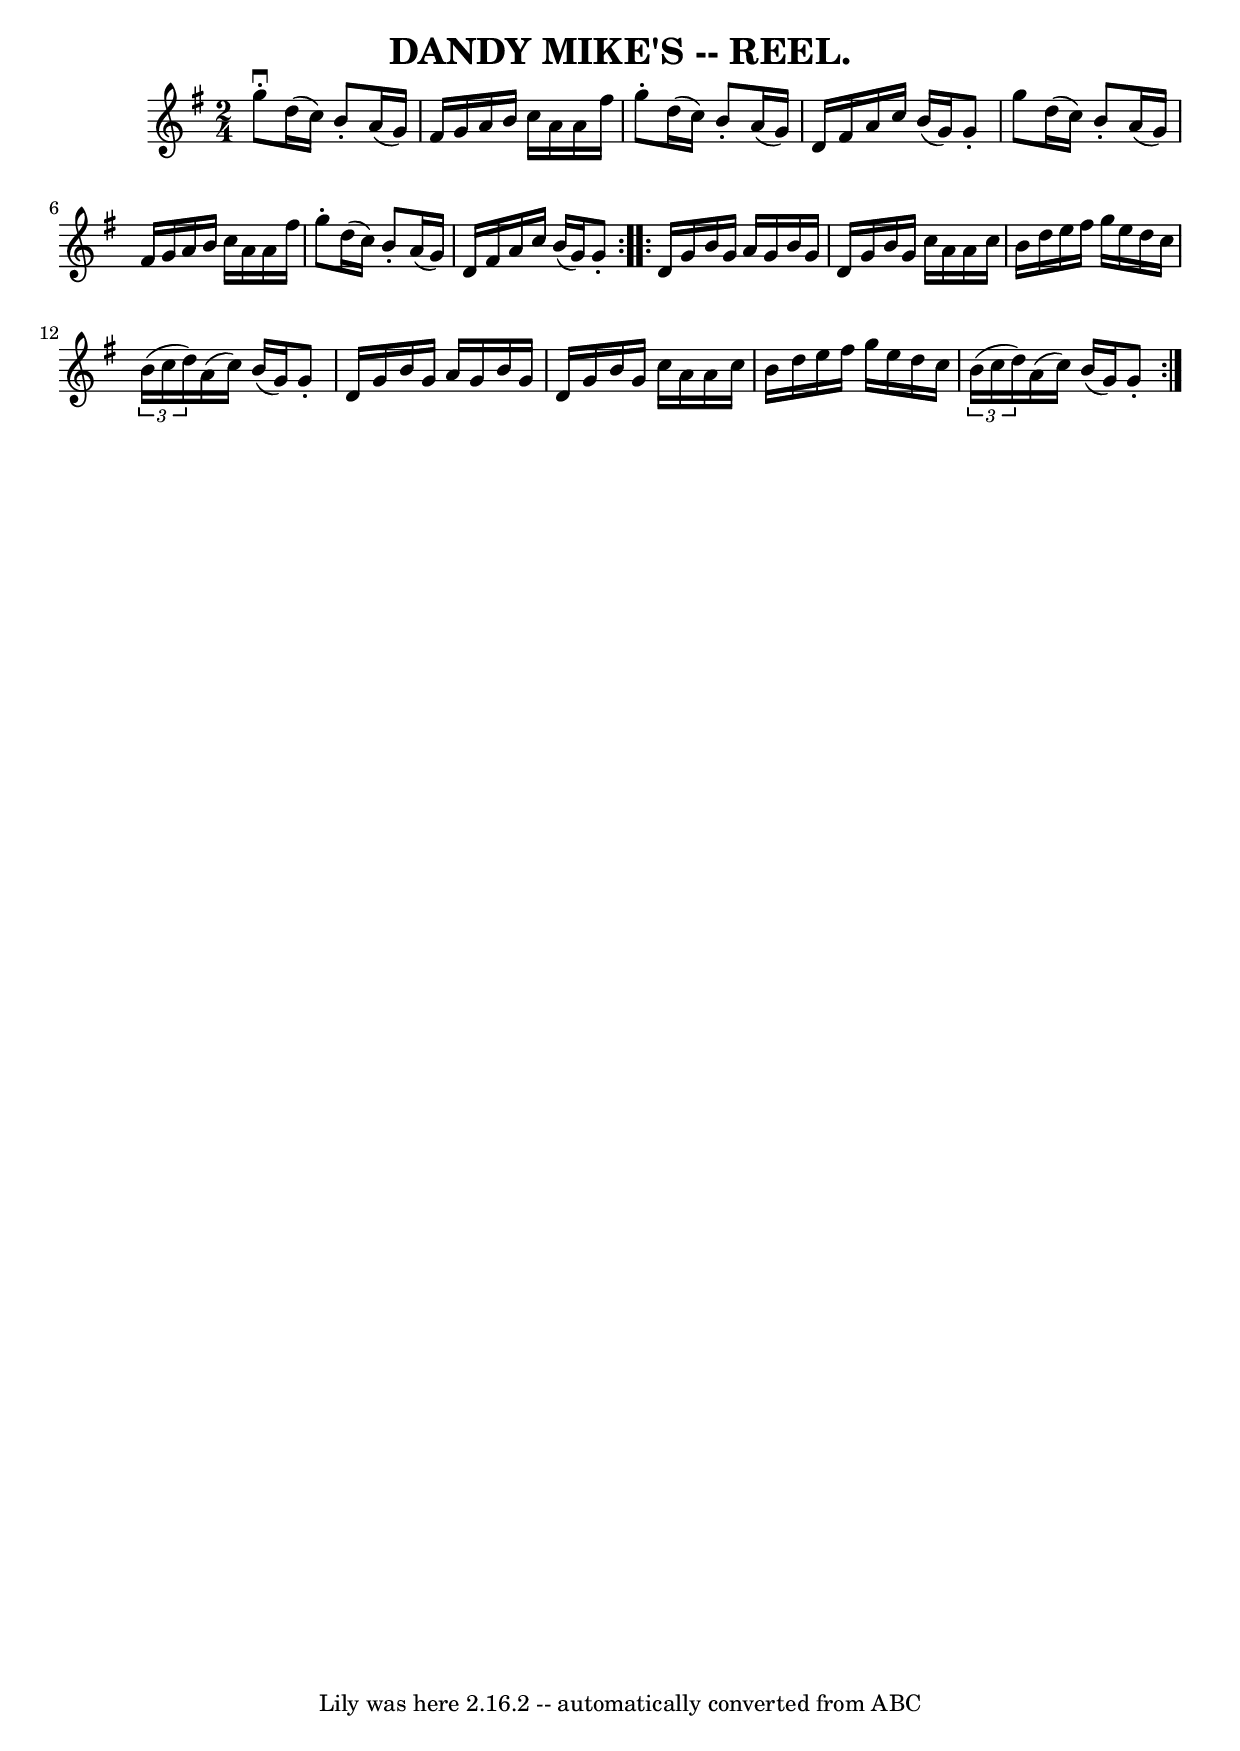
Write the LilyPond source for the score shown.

\version "2.16.2"
\include "Mammoth.ily"
\header {
  crossRefNumber = "1"
  footnotes = ""
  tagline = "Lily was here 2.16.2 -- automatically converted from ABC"
  title = "DANDY MIKE'S -- REEL."

}
voicedefault =  {



  \repeat volta 2 {

    \time 2/4 
    \key g \major
    g''8^\downbow-. d''16 (c''16) b'8-.   
    a'16 (g'16) |
    fis'16 g'16 a'16 b'16 c''16 a'16    
    a'16 fis''16  |
    g''8-. d''16 (c''16) b'8-. a'16 (
    g'16) |
    d'16 fis'16 a'16 c''16 b'16 (g'16) g'8-. |
    g''8 d''16 (c''16) b'8-. a'16 (g'16)  |
    fis'16 g'16 a'16 b'16 c''16 a'16 a'16 fis''16   |
    g''8-. d''16 (c''16) b'8-. a'16 (g'16) |
    
    d'16 fis'16 a'16 c''16 b'16 (g'16) g'8-. 
  }     

  \repeat volta 2 {
    d'16 g'16 b'16 g'16 a'16 g'16 b'16    
    g'16  |
    d'16 g'16 b'16 g'16 c''16 a'16 a'16 c''16  |
    b'16 d''16 e''16 fis''16 g''16 e''16 d''16    
    c''16  |
    \times 2/3 { b'16 (c''16 d''16) 
	       } a'16 (c''16 ) b'16 (g'16) g'8-. |
    d'16 g'16 b'16 g'16    
    a'16 g'16 b'16 g'16  |
    d'16 g'16 b'16 g'16 c''16  
    a'16 a'16 c''16  |
    b'16 d''16 e''16 fis''16 g''16  
    e''16 d''16 c''16  |
    \times 2/3 { b'16 (c''16 d''16  
		) 
	       } a'16 (c''16) b'16 (g'16) g'8-. 
  }   

}

\score{
  <<

    \context Staff="default"
    {
      \voicedefault 
      
    }

  >>
  \layout {
    
  }
  \midi {
  }

}
